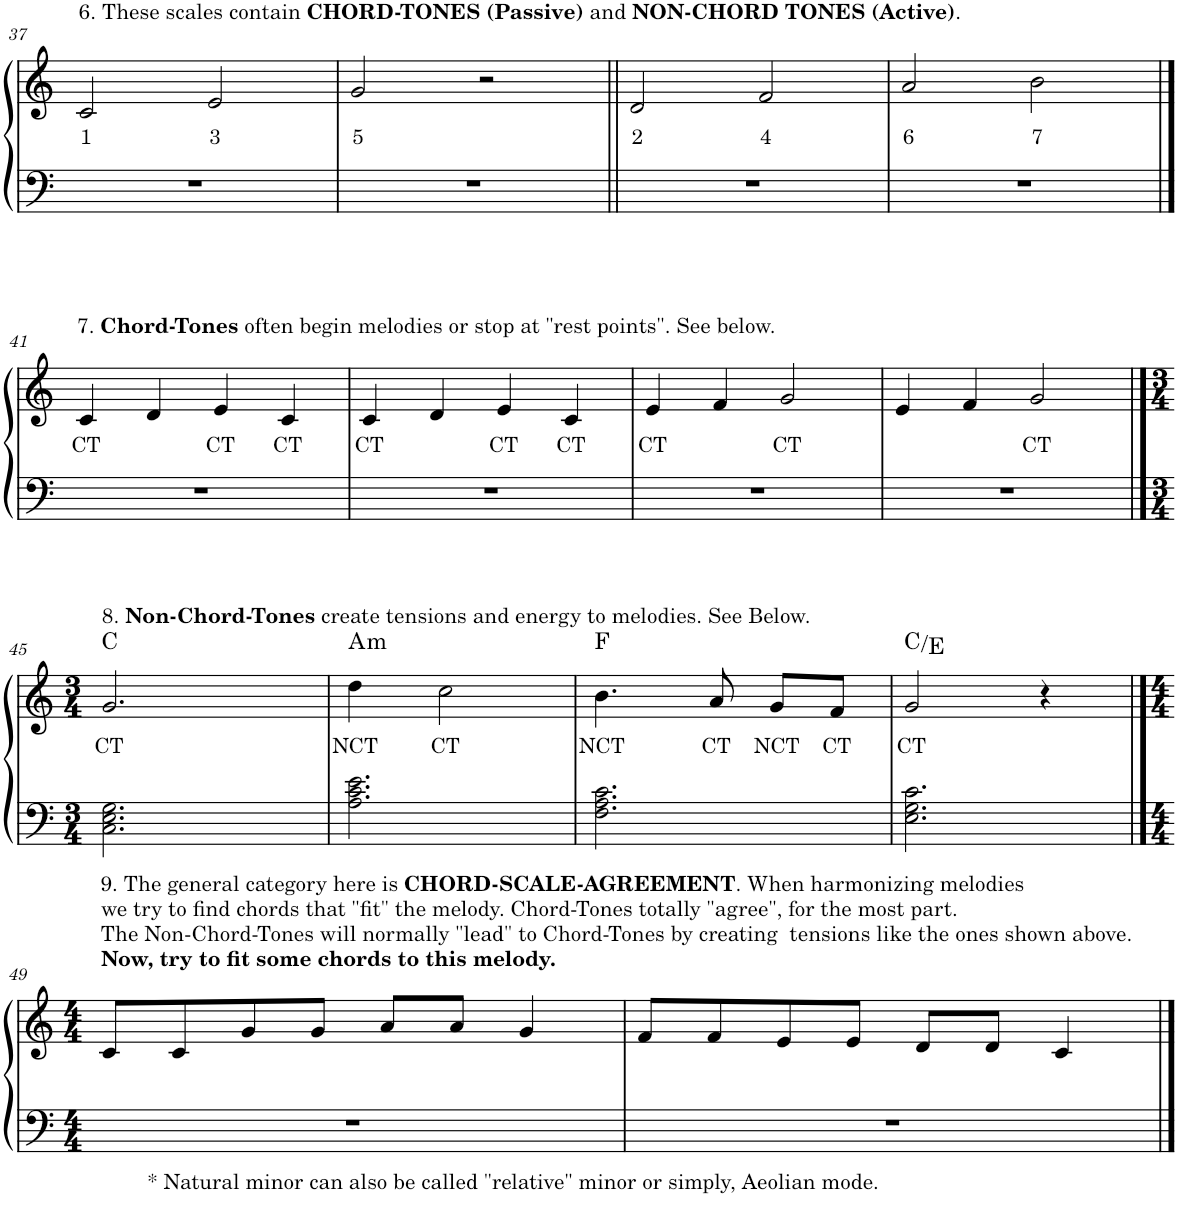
**kern	**kern	**text	**harte
*part1	*part1	*part1	*part1
*staff2	*staff1	*staff1	*
*I"Piano	*	*	*
*I'Pno.	*	*	*
!!LO:PB:g=z
*clefF4	*clefG2	*	*
*k[]	*k[]	*	*
*M4/4	*M4/4	*	*
=37	=37	=37	=37
!	!LO:TX:a:t=6. These scales contain	!	!
!	!LO:TX:a:B:t=CHORD-TONES (Passive)	!	!
!	!LO:TX:a:t=and	!	!
!	!LO:TX:a:B:t=NON-CHORD TONES (Active)	!	!
!	!LO:TX:a:t=.	!	!
!	!	!LO:LY:b	!
1r	2c/	1	.
!	!	!LO:LY:b	!
.	2e/	3	.
=38	=38	=38	=38
!	!	!LO:LY:b	!
1r	2g/	5	.
.	2r	.	.
=39||	=39||	=39||	=39||
!	!	!LO:LY:b	!
1r	2d/	2	.
!	!	!LO:LY:b	!
.	2f/	4	.
=40	=40	=40	=40
!	!	!LO:LY:b	!
1r	2a/	6	.
!	!	!LO:LY:b	!
.	2b\	7	.
!!LO:LB:g=z
==41	==41	==41	==41
!	!LO:TX:a:t=7.	!	!
!	!LO:TX:a:B:t=Chord-Tones	!	!
!	!LO:TX:a:t=often begin melodies or stop at "rest points". See below.	!	!
!	!	!LO:LY:b	!
1r	4c/	CT	.
.	4d/	.	.
!	!	!LO:LY:b	!
.	4e/	CT	.
!	!	!LO:LY:b	!
.	4c/	CT	.
=42	=42	=42	=42
!	!	!LO:LY:b	!
1r	4c/	CT	.
.	4d/	.	.
!	!	!LO:LY:b	!
.	4e/	CT	.
!	!	!LO:LY:b	!
.	4c/	CT	.
=43	=43	=43	=43
!	!	!LO:LY:b	!
1r	4e/	CT	.
.	4f/	.	.
!	!	!LO:LY:b	!
.	2g/	CT	.
=44	=44	=44	=44
1r	4e/	.	.
.	4f/	.	.
!	!	!LO:LY:b	!
.	2g/	CT	.
!!LO:LB:g=z
==45	==45	==45	==45
*k[]	*k[]	*	*
*M3/4	*M3/4	*	*
!	!LO:TX:a:t=8.	!	!
!	!LO:TX:a:B:t=Non-Chord-Tones	!	!
!	!LO:TX:a:t=create tensions and energy to melodies. See Below.	!	!
!	!	!LO:LY:b	!
2.C\ 2.E\ 2.G\	2.g/	CT	C:maj
=46	=46	=46	=46
!	!	!LO:LY:b	!LO:H:kt=m
2.A\ 2.c\ 2.e\	4dd\	NCT	A:min
!	!	!LO:LY:b	!
.	2cc\	CT	.
=47	=47	=47	=47
!	!	!LO:LY:b	!
2.F\ 2.A\ 2.c\	4.b\	NCT	F:maj
!	!	!LO:LY:b	!
.	8a/	CT	.
!	!	!LO:LY:b	!
.	8g/L	NCT	.
!	!	!LO:LY:b	!
.	8f/J	CT	.
=48	=48	=48	=48
!	!	!LO:LY:b	!
2.E\ 2.G\ 2.c\	2g/	CT	C:maj/3
.	4r	.	.
!!LO:LB:g=z
==49	==49	==49	==49
*M4/4	*M4/4	*	*
!	!LO:TX:a:t=9. The general category here is	!	!
!	!LO:TX:a:B:t=CHORD-SCALE-AGREEMENT	!	!
!	!LO:TX:a:t=. When harmonizing melodies	!	!
!	!LO:TX:a:t=we try to find chords that "fit" the melody. Chord-Tones totally "agree", for the most part.	!	!
!	!LO:TX:a:t=The Non-Chord-Tones will normally "lead" to Chord-Tones by creating  tensions like the ones shown above.	!	!
!	!LO:TX:a:B:t=Now, try to fit some chords to this melody.	!	!
!LO:TX:b:t=* Natural minor can also be called "relative" minor or simply, Aeolian mode.	!	!	!
1r	8c/L	.	.
.	8c/	.	.
.	8g/	.	.
.	8g/J	.	.
.	8a/L	.	.
.	8a/J	.	.
.	4g/	.	.
=50	=50	=50	=50
1r	8f/L	.	.
.	8f/	.	.
.	8e/	.	.
.	8e/J	.	.
.	8d/L	.	.
.	8d/J	.	.
.	4c/	.	.
==	==	==	==
*-	*-	*-	*-
